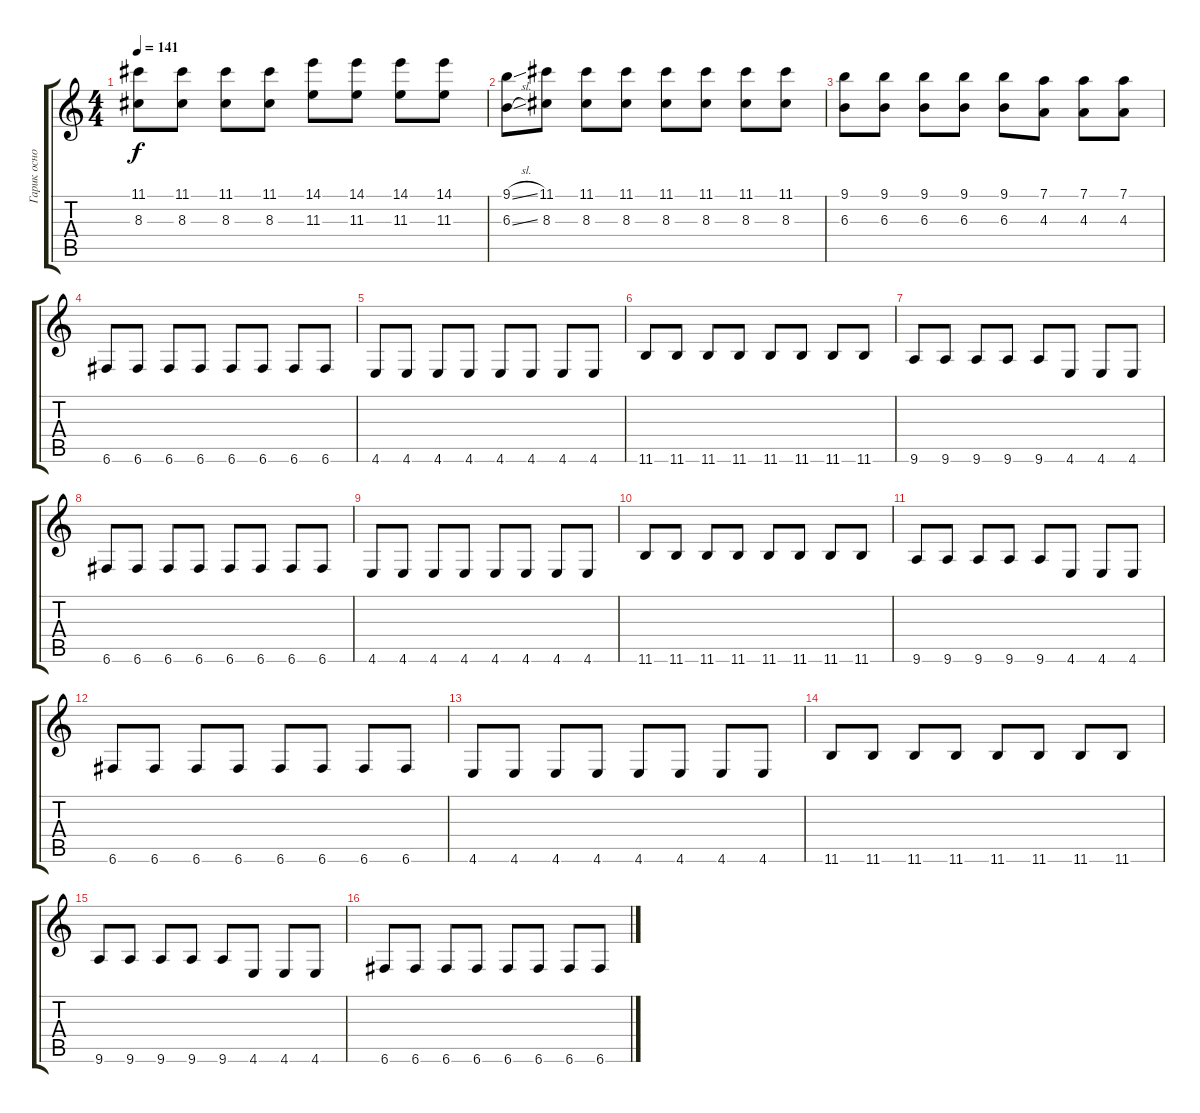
\track ("Гарик основа" "Гарик осно") {instrument distortionguitar}
\staff {score tabs}
\tuning (D4 A3 F3 C3 G2 C2) {hide}
\ts (4 4)
\tempo 141
\clef g2
\ks c
(11.1 8.3).8{dy f} (11.1 8.3).8 (11.1 8.3).8 (11.1 8.3).8 (14.1 11.3).8 (14.1 11.3).8 (14.1 11.3).8 (14.1 11.3).8 |
(9.1{sl} 6.3{sl}).8 (11.1 8.3).8 (11.1 8.3).8 (11.1 8.3).8 (11.1 8.3).8 (11.1 8.3).8 (11.1 8.3).8 (11.1 8.3).8 |
(9.1 6.3).8 (9.1 6.3).8 (9.1 6.3).8 (9.1 6.3).8 (9.1 6.3).8 (7.1 4.3).8 (7.1 4.3).8 (7.1 4.3).8 |
6.6.8 6.6.8 6.6.8 6.6.8 6.6.8 6.6.8 6.6.8 6.6.8 |
4.6.8 4.6.8 4.6.8 4.6.8 4.6.8 4.6.8 4.6.8 4.6.8 |
11.6.8 11.6.8 11.6.8 11.6.8 11.6.8 11.6.8 11.6.8 11.6.8 |
9.6.8 9.6.8 9.6.8 9.6.8 9.6.8 4.6.8 4.6.8 4.6.8 |
6.6.8 6.6.8 6.6.8 6.6.8 6.6.8 6.6.8 6.6.8 6.6.8 |
4.6.8 4.6.8 4.6.8 4.6.8 4.6.8 4.6.8 4.6.8 4.6.8 |
11.6.8 11.6.8 11.6.8 11.6.8 11.6.8 11.6.8 11.6.8 11.6.8 |
9.6.8 9.6.8 9.6.8 9.6.8 9.6.8 4.6.8 4.6.8 4.6.8 |
6.6.8 6.6.8 6.6.8 6.6.8 6.6.8 6.6.8 6.6.8 6.6.8 |
4.6.8 4.6.8 4.6.8 4.6.8 4.6.8 4.6.8 4.6.8 4.6.8 |
11.6.8 11.6.8 11.6.8 11.6.8 11.6.8 11.6.8 11.6.8 11.6.8 |
9.6.8 9.6.8 9.6.8 9.6.8 9.6.8 4.6.8 4.6.8 4.6.8 |
6.6.8 6.6.8 6.6.8 6.6.8 6.6.8 6.6.8 6.6.8 6.6.8
